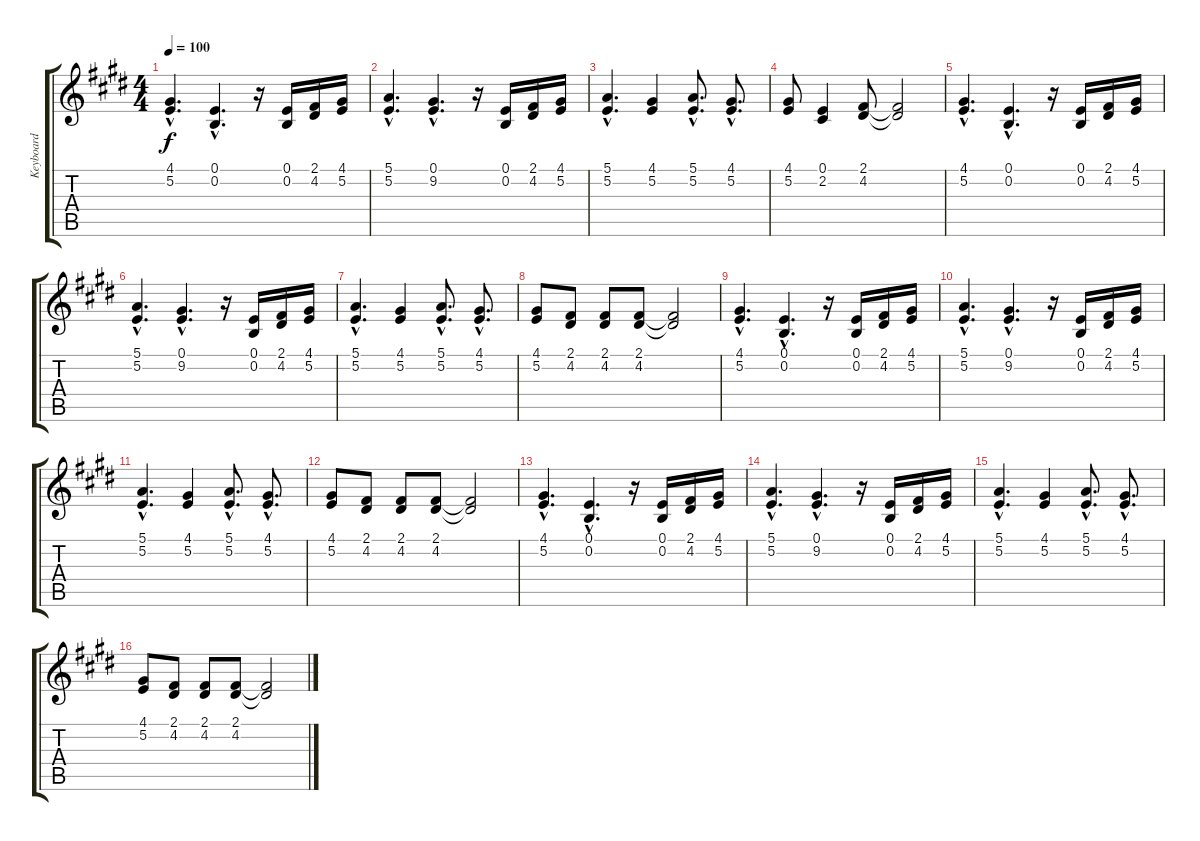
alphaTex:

\track ("Keyboard" "Keyboard") {instrument stringensemble1}
\staff {score tabs}
\tuning (E4 B3 G3 D3 A2 E2) {hide}
\ts (4 4)
\tempo 100
\clef g2
\ks e
(4.1{hac} 5.2{hac}).4{d dy f} (0.1{hac} 0.2{hac}).4{d} r.16 (0.1 0.2).16 (2.1 4.2).16 (4.1 5.2).16 |
(5.1{hac} 5.2{hac}).4{d} (0.1{hac} 9.2{hac}).4{d} r.16 (0.1 0.2).16 (2.1 4.2).16 (4.1 5.2).16 |
(5.1{hac} 5.2{hac}).4{d} (4.1 5.2).4 (5.1{hac} 5.2{hac}).8{d} (4.1{hac} 5.2{hac}).8{d} |
(4.1 5.2).8 (0.1 2.2).4 (2.1 4.2).8 (2.1{t} 4.2{t}).2 |
(4.1{hac} 5.2{hac}).4{d} (0.1{hac} 0.2{hac}).4{d} r.16 (0.1 0.2).16 (2.1 4.2).16 (4.1 5.2).16 |
(5.1{hac} 5.2{hac}).4{d} (0.1{hac} 9.2{hac}).4{d} r.16 (0.1 0.2).16 (2.1 4.2).16 (4.1 5.2).16 |
(5.1{hac} 5.2{hac}).4{d} (4.1 5.2).4 (5.1{hac} 5.2{hac}).8{d} (4.1{hac} 5.2{hac}).8{d} |
(4.1 5.2).8 (2.1 4.2).8 (2.1 4.2).8 (2.1 4.2).8 (2.1{t} 4.2{t}).2 |
(4.1{hac} 5.2{hac}).4{d} (0.1{hac} 0.2{hac}).4{d} r.16 (0.1 0.2).16 (2.1 4.2).16 (4.1 5.2).16 |
(5.1{hac} 5.2{hac}).4{d} (0.1{hac} 9.2{hac}).4{d} r.16 (0.1 0.2).16 (2.1 4.2).16 (4.1 5.2).16 |
(5.1{hac} 5.2{hac}).4{d} (4.1 5.2).4 (5.1{hac} 5.2{hac}).8{d} (4.1{hac} 5.2{hac}).8{d} |
(4.1 5.2).8 (2.1 4.2).8 (2.1 4.2).8 (2.1 4.2).8 (2.1{t} 4.2{t}).2 |
(4.1{hac} 5.2{hac}).4{d} (0.1{hac} 0.2{hac}).4{d} r.16 (0.1 0.2).16 (2.1 4.2).16 (4.1 5.2).16 |
(5.1{hac} 5.2{hac}).4{d} (0.1{hac} 9.2{hac}).4{d} r.16 (0.1 0.2).16 (2.1 4.2).16 (4.1 5.2).16 |
(5.1{hac} 5.2{hac}).4{d} (4.1 5.2).4 (5.1{hac} 5.2{hac}).8{d} (4.1{hac} 5.2{hac}).8{d} |
(4.1 5.2).8 (2.1 4.2).8 (2.1 4.2).8 (2.1 4.2).8 (2.1{t} 4.2{t}).2
